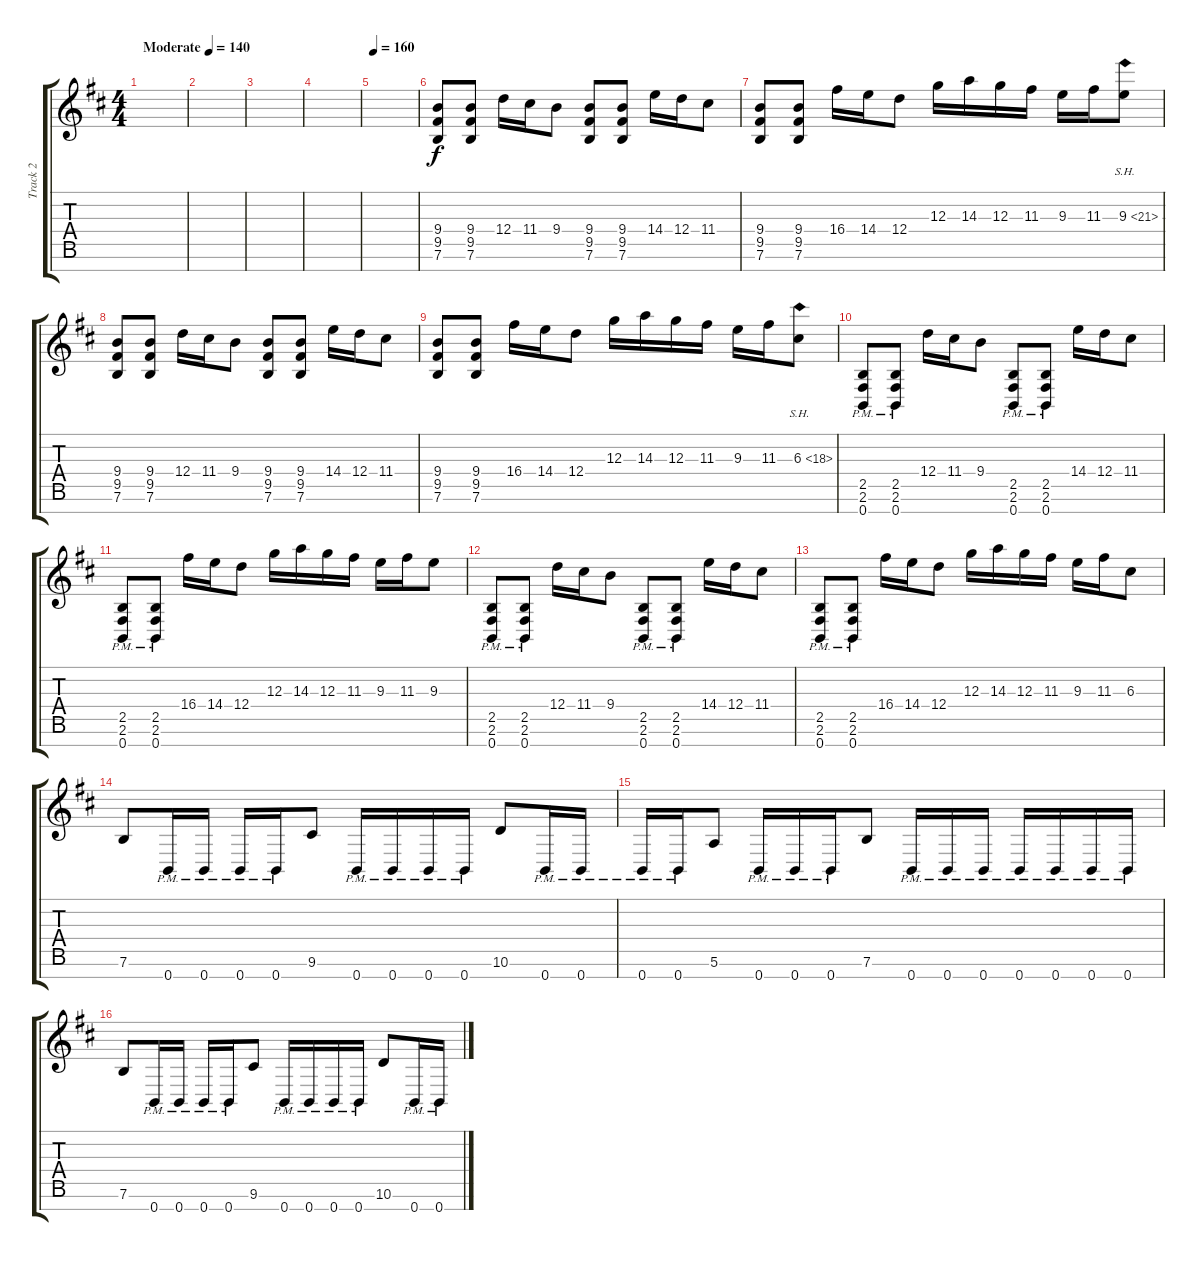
\track ("Track 2" "Track 2") {instrument overdrivenguitar}
\staff {score tabs}
\tuning (E4 B3 G3 D3 A2 E2 B1) {hide}
\ts (4 4)
\tempo (140 "Moderate")
\clef g2
\ks bminor
|
|
|
|
\tempo 160
|
(9.4 9.5 7.6).8 (9.4 9.5 7.6).8 12.4.16 11.4.16 9.4.8 (9.4 9.5 7.6).8 (9.4 9.5 7.6).8 14.4.16 12.4.16 11.4.8 |
(9.4 9.5 7.6).8 (9.4 9.5 7.6).8 16.4.16 14.4.16 12.4.8 12.3.16 14.3.16 12.3.16 11.3.16 9.3.16 11.3.16 9.3{sh 12}.8 |
(9.4 9.5 7.6).8 (9.4 9.5 7.6).8 12.4.16 11.4.16 9.4.8 (9.4 9.5 7.6).8 (9.4 9.5 7.6).8 14.4.16 12.4.16 11.4.8 |
(9.4 9.5 7.6).8 (9.4 9.5 7.6).8 16.4.16 14.4.16 12.4.8 12.3.16 14.3.16 12.3.16 11.3.16 9.3.16 11.3.16 6.3{sh 12}.8 |
(2.5{pm} 2.6{pm} 0.7{pm}).8 (2.5{pm} 2.6{pm} 0.7{pm}).8 12.4.16 11.4.16 9.4.8 (2.5{pm} 2.6{pm} 0.7{pm}).8 (2.5{pm} 2.6{pm} 0.7{pm}).8 14.4.16 12.4.16 11.4.8 |
(2.5{pm} 2.6{pm} 0.7{pm}).8 (2.5{pm} 2.6{pm} 0.7{pm}).8 16.4.16 14.4.16 12.4.8 12.3.16 14.3.16 12.3.16 11.3.16 9.3.16 11.3.16 9.3.8 |
(2.5{pm} 2.6{pm} 0.7{pm}).8 (2.5{pm} 2.6{pm} 0.7{pm}).8 12.4.16 11.4.16 9.4.8 (2.5{pm} 2.6{pm} 0.7{pm}).8 (2.5{pm} 2.6{pm} 0.7{pm}).8 14.4.16 12.4.16 11.4.8 |
(2.5{pm} 2.6{pm} 0.7{pm}).8 (2.5{pm} 2.6{pm} 0.7{pm}).8 16.4.16 14.4.16 12.4.8 12.3.16 14.3.16 12.3.16 11.3.16 9.3.16 11.3.16 6.3.8 |
7.6.8 0.7{pm}.16 0.7{pm}.16 0.7{pm}.16 0.7{pm}.16 9.6.8 0.7{pm}.16 0.7{pm}.16 0.7{pm}.16 0.7{pm}.16 10.6.8 0.7{pm}.16 0.7{pm}.16 |
0.7{pm}.16 0.7{pm}.16 5.6.8 0.7{pm}.16 0.7{pm}.16 0.7{pm}.16 7.6.8 0.7{pm}.16 0.7{pm}.16 0.7{pm}.16 0.7{pm}.16 0.7{pm}.16 0.7{pm}.16 0.7{pm}.16 |
7.6.8 0.7{pm}.16 0.7{pm}.16 0.7{pm}.16 0.7{pm}.16 9.6.8 0.7{pm}.16 0.7{pm}.16 0.7{pm}.16 0.7{pm}.16 10.6.8 0.7{pm}.16 0.7{pm}.16
